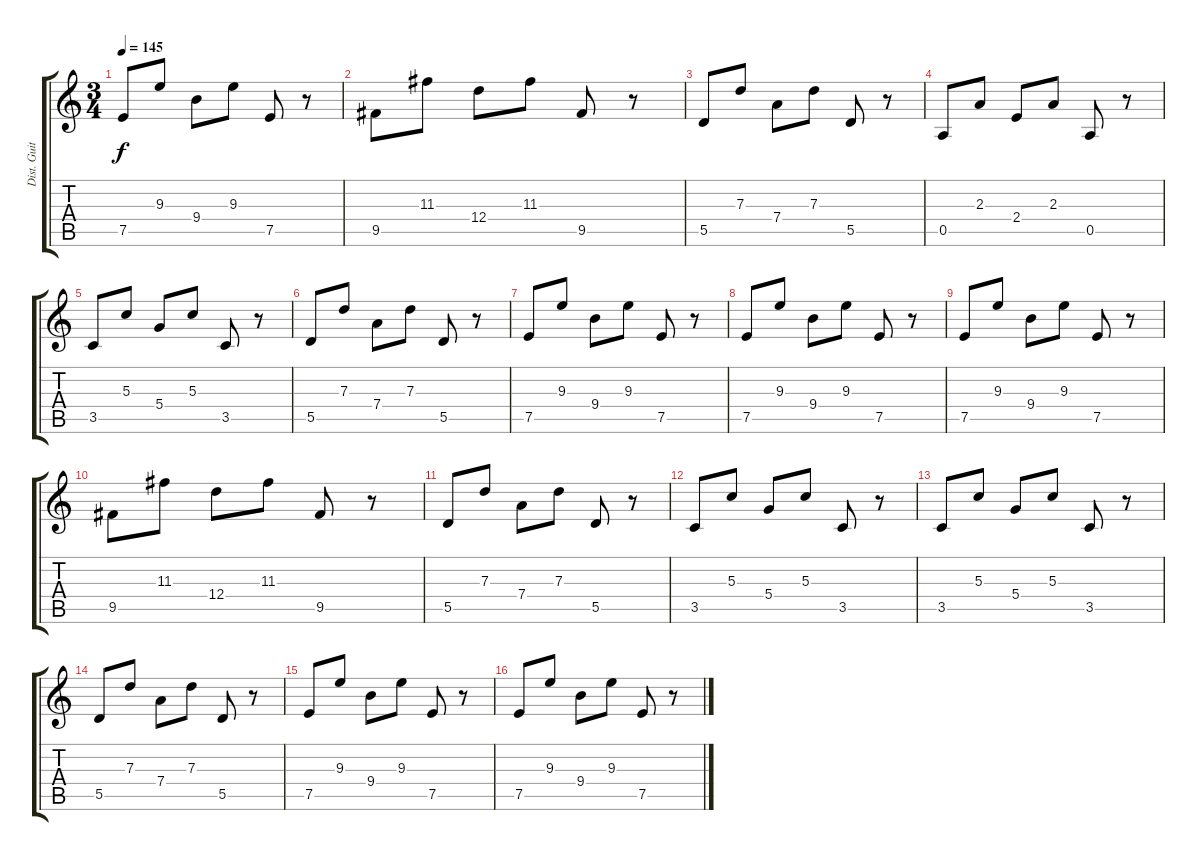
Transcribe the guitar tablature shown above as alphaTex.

\track ("Dist. Guitar 1" "Dist. Guit") {instrument distortionguitar}
\staff {score tabs}
\tuning (E4 B3 G3 D3 A2 E2) {hide}
\ts (3 4)
\tempo 145
\clef g2
\ks c
7.5.8{dy f} 9.3.8 9.4.8 9.3.8 7.5.8 r.8 |
9.5.8 11.3.8 12.4.8 11.3.8 9.5.8 r.8 |
5.5.8 7.3.8 7.4.8 7.3.8 5.5.8 r.8 |
0.5.8 2.3.8 2.4.8 2.3.8 0.5.8 r.8 |
3.5.8 5.3.8 5.4.8 5.3.8 3.5.8 r.8 |
5.5.8 7.3.8 7.4.8 7.3.8 5.5.8 r.8 |
7.5.8 9.3.8 9.4.8 9.3.8 7.5.8 r.8 |
7.5.8 9.3.8 9.4.8 9.3.8 7.5.8 r.8 |
7.5.8 9.3.8 9.4.8 9.3.8 7.5.8 r.8 |
9.5.8 11.3.8 12.4.8 11.3.8 9.5.8 r.8 |
5.5.8 7.3.8 7.4.8 7.3.8 5.5.8 r.8 |
3.5.8 5.3.8 5.4.8 5.3.8 3.5.8 r.8 |
3.5.8 5.3.8 5.4.8 5.3.8 3.5.8 r.8 |
5.5.8 7.3.8 7.4.8 7.3.8 5.5.8 r.8 |
7.5.8 9.3.8 9.4.8 9.3.8 7.5.8 r.8 |
7.5.8 9.3.8 9.4.8 9.3.8 7.5.8 r.8
